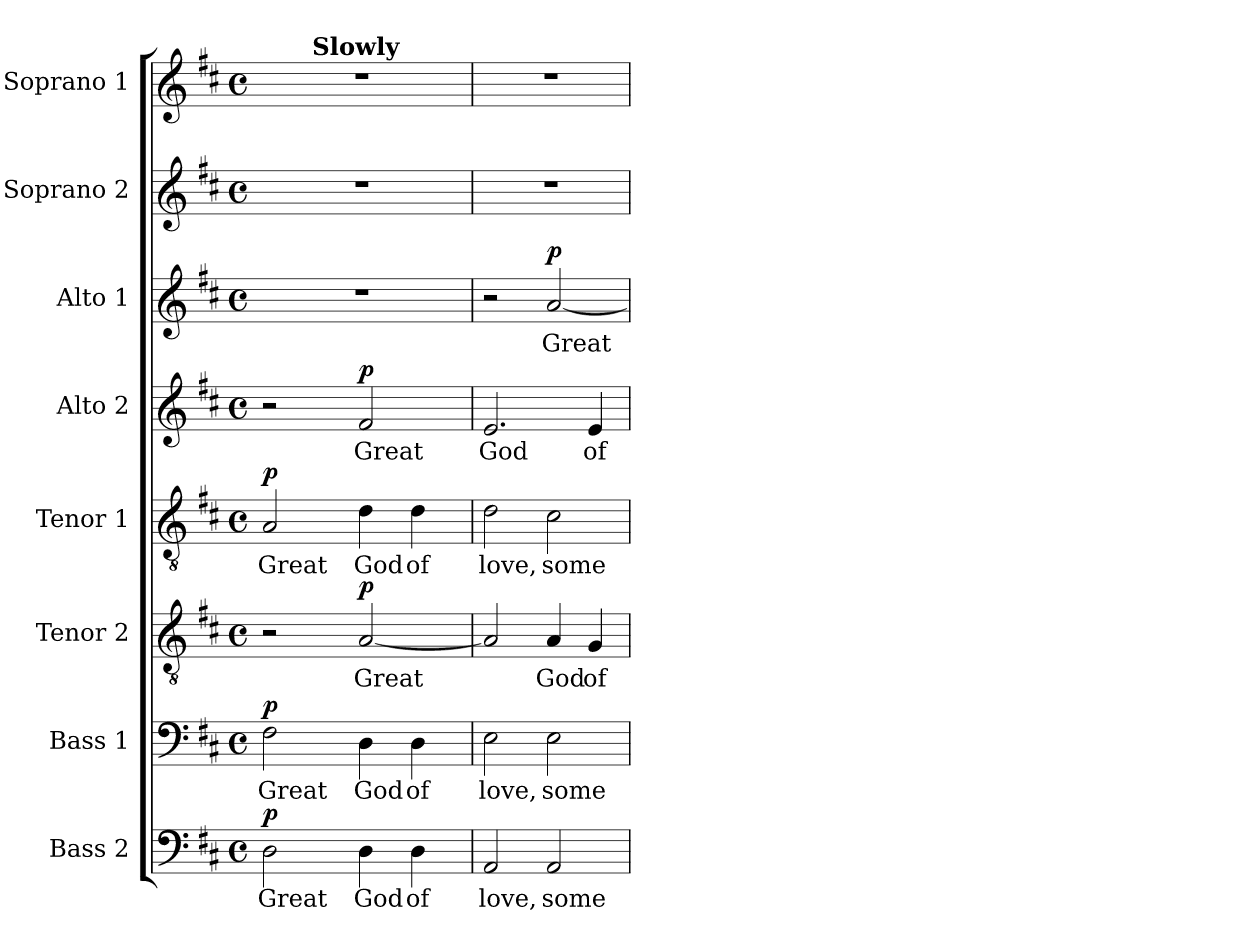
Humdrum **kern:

**kern	**text	**dynam	**kern	**text	**dynam	**kern	**text	**dynam	**kern	**text	**dynam	**kern	**text	**dynam	**kern	**text	**dynam	**kern	**kern
*part8	*part8	*part8	*part7	*part7	*part7	*part6	*part6	*part6	*part5	*part5	*part5	*part4	*part4	*part4	*part3	*part3	*part3	*part2	*part1
*staff8	*staff8	*staff8	*staff7	*staff7	*staff7	*staff6	*staff6	*staff6	*staff5	*staff5	*staff5	*staff4	*staff4	*staff4	*staff3	*staff3	*staff3	*staff2	*staff1
*I"Bass 2	*	*	*I"Bass 1	*	*	*I"Tenor 2	*	*	*I"Tenor 1	*	*	*I"Alto 2	*	*	*I"Alto 1	*	*	*I"Soprano 2	*I"Soprano 1
*I'B2.	*	*	*I'B1.	*	*	*I'T2.	*	*	*I'T1.	*	*	*I'A2.	*	*	*I'A1.	*	*	*I'S2.	*I'S1.
!!LO:PB:g=z
*clefF4	*	*	*clefF4	*	*	*clefGv2	*	*	*clefGv2	*	*	*clefG2	*	*	*clefG2	*	*	*clefG2	*clefG2
*	*	*	*	*	*	*ITrd7c12	*	*	*ITrd7c12	*	*	*	*	*	*	*	*	*	*
*k[f#c#]	*	*	*k[f#c#]	*	*	*k[f#c#]	*	*	*k[f#c#]	*	*	*k[f#c#]	*	*	*k[f#c#]	*	*	*k[f#c#]	*k[f#c#]
*D:	*	*	*D:	*	*	*D:	*	*	*D:	*	*	*D:	*	*	*D:	*	*	*D:	*D:
*M4/4	*	*	*M4/4	*	*	*M4/4	*	*	*M4/4	*	*	*M4/4	*	*	*M4/4	*	*	*M4/4	*M4/4
*met(c)	*	*	*met(c)	*	*	*met(c)	*	*	*met(c)	*	*	*met(c)	*	*	*met(c)	*	*	*met(c)	*met(c)
=1	=1	=1	=1	=1	=1	=1	=1	=1	=1	=1	=1	=1	=1	=1	=1	=1	=1	=1	=1
!	!LO:LY:b:color=#000000	!	!	!	!	!	!	!	!	!	!	!	!	!	!	!	!	!	!
!	!	!	!	!LO:LY:b:color=#000000	!	!	!	!	!	!	!	!	!	!	!	!	!	!	!
!	!	!	!	!	!	!	!	!	!	!LO:LY:b:color=#000000	!	!	!	!	!	!	!	!	!
*	*	*	*	*	*	*	*	*	*	*	*	*	*	*	*	*	*	*	*^
2Di\	Great	p	2F#i\	Great	p	2r	.	.	2AAi/	Great	p	2r	.	.	1r	.	.	1r	1r	8ryy
.	.	.	.	.	.	.	.	.	.	.	.	.	.	.	.	.	.	.	.	16ryy
.	.	.	.	.	.	.	.	.	.	.	.	.	.	.	.	.	.	.	.	256.ryy
!	!	!	!	!	!	!	!	!	!	!	!	!	!	!	!	!	!	!	!	!LO:TX:a:B:t=Slowly
.	.	.	.	.	.	.	.	.	.	.	.	.	.	.	.	.	.	.	.	2ryy
!	!LO:LY:b:color=#000000	!	!	!	!	!	!	!	!	!	!	!	!	!	!	!	!	!	!	!
!	!	!	!	!LO:LY:b:color=#000000	!	!	!	!	!	!	!	!	!	!	!	!	!	!	!	!
!	!	!	!	!	!	!	!LO:LY:b:color=#000000	!	!	!	!	!	!	!	!	!	!	!	!	!
!	!	!	!	!	!	!	!	!	!	!LO:LY:b:color=#000000	!	!	!	!	!	!	!	!	!	!
!	!	!	!	!	!	!	!	!	!	!	!	!	!LO:LY:b:color=#000000	!	!	!	!	!	!	!
4Di\	God	.	4Di\	God	.	[2AAi/	Great	p	4Di\	God	.	2f#i/	Great	p	.	.	.	.	.	.
.	.	.	.	.	.	.	.	.	.	.	.	.	.	.	.	.	.	.	.	4ryy
!	!LO:LY:b:color=#000000	!	!	!	!	!	!	!	!	!	!	!	!	!	!	!	!	!	!	!
!	!	!	!	!LO:LY:b:color=#000000	!	!	!	!	!	!	!	!	!	!	!	!	!	!	!	!
!	!	!	!	!	!	!	!	!	!	!LO:LY:b:color=#000000	!	!	!	!	!	!	!	!	!	!
4Di\	of	.	4Di\	of	.	.	.	.	4Di\	of	.	.	.	.	.	.	.	.	.	.
.	.	.	.	.	.	.	.	.	.	.	.	.	.	.	.	.	.	.	.	32ryy
.	.	.	.	.	.	.	.	.	.	.	.	.	.	.	.	.	.	.	.	64ryy
.	.	.	.	.	.	.	.	.	.	.	.	.	.	.	.	.	.	.	.	128ryy
.	.	.	.	.	.	.	.	.	.	.	.	.	.	.	.	.	.	.	.	512ryy
*	*	*	*	*	*	*	*	*	*	*	*	*	*	*	*	*	*	*	*v	*v
=2	=2	=2	=2	=2	=2	=2	=2	=2	=2	=2	=2	=2	=2	=2	=2	=2	=2	=2	=2
*	*	*	*	*	*	*	*	*	*	*	*	*	*	*	*	*	*	*	*^
!	!LO:LY:b:color=#000000	!	!	!	!	!	!	!	!	!	!	!	!	!	!	!	!	!	!	!
*	*	*	*	*	*	*	*	*	*	*	*	*	*	*	*	*	*	*	*v	*v
*	*	*	*	*	*	*	*	*	*	*	*	*	*	*	*	*	*	*	*^
!	!	!	!	!LO:LY:b:color=#000000	!	!	!	!	!	!	!	!	!	!	!	!	!	!	!	!
*	*	*	*	*	*	*	*	*	*	*	*	*	*	*	*	*	*	*	*v	*v
*	*	*	*	*	*	*	*	*	*	*	*	*	*	*	*	*	*	*	*^
!	!	!	!	!	!	!	!	!	!	!LO:LY:b:color=#000000	!	!	!	!	!	!	!	!	!	!
*	*	*	*	*	*	*	*	*	*	*	*	*	*	*	*	*	*	*	*v	*v
*	*	*	*	*	*	*	*	*	*	*	*	*	*	*	*	*	*	*	*^
!	!	!	!	!	!	!	!	!	!	!	!	!	!LO:LY:b:color=#000000	!	!	!	!	!	!	!
*	*	*	*	*	*	*	*	*	*	*	*	*	*	*	*	*	*	*	*v	*v
2AAi/	love,	.	2Ei\	love,	.	2AAi/]	.	.	2Di\	love,	.	2.ei/	God	.	2r	.	.	1r	1r
!	!LO:LY:b:color=#000000	!	!	!	!	!	!	!	!	!	!	!	!	!	!	!	!	!	!
!	!	!	!	!LO:LY:b:color=#000000	!	!	!	!	!	!	!	!	!	!	!	!	!	!	!
!	!	!	!	!	!	!	!LO:LY:b:color=#000000	!	!	!	!	!	!	!	!	!	!	!	!
!	!	!	!	!	!	!	!	!	!	!LO:LY:b:color=#000000	!	!	!	!	!	!	!	!	!
!	!	!	!	!	!	!	!	!	!	!	!	!	!	!	!	!LO:LY:b:color=#000000	!	!	!
2AAi/	some	.	2Ei\	some	.	4AAi/	God	.	2C#i\	some	.	.	.	.	[2ai/	Great	p	.	.
!	!	!	!	!	!	!	!LO:LY:b:color=#000000	!	!	!	!	!	!	!	!	!	!	!	!
!	!	!	!	!	!	!	!	!	!	!	!	!	!LO:LY:b:color=#000000	!	!	!	!	!	!
.	.	.	.	.	.	4GGi/	of	.	.	.	.	4ei/	of	.	.	.	.	.	.
=	=	=	=	=	=	=	=	=	=	=	=	=	=	=	=	=	=	=	=
*-	*-	*-	*-	*-	*-	*-	*-	*-	*-	*-	*-	*-	*-	*-	*-	*-	*-	*-	*-
